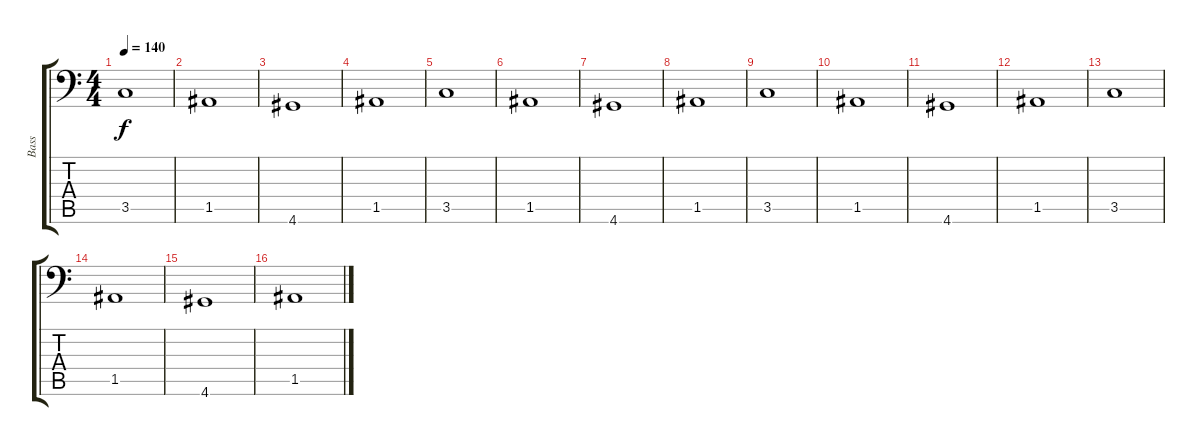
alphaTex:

\track ("Bass" "Bass") {instrument electricbassfinger}
\staff {score tabs}
\tuning (E4 B3 G2 D2 A1 E1) {hide}
\ts (4 4)
\tempo 140
\clef f4
\ks c
3.5.1{dy f instrument electricbassfinger} |
1.5.1 |
4.6.1 |
1.5.1 |
3.5.1 |
1.5.1 |
4.6.1 |
1.5.1 |
3.5.1 |
1.5.1 |
4.6.1 |
1.5.1 |
3.5.1 |
1.5.1 |
4.6.1 |
1.5.1
